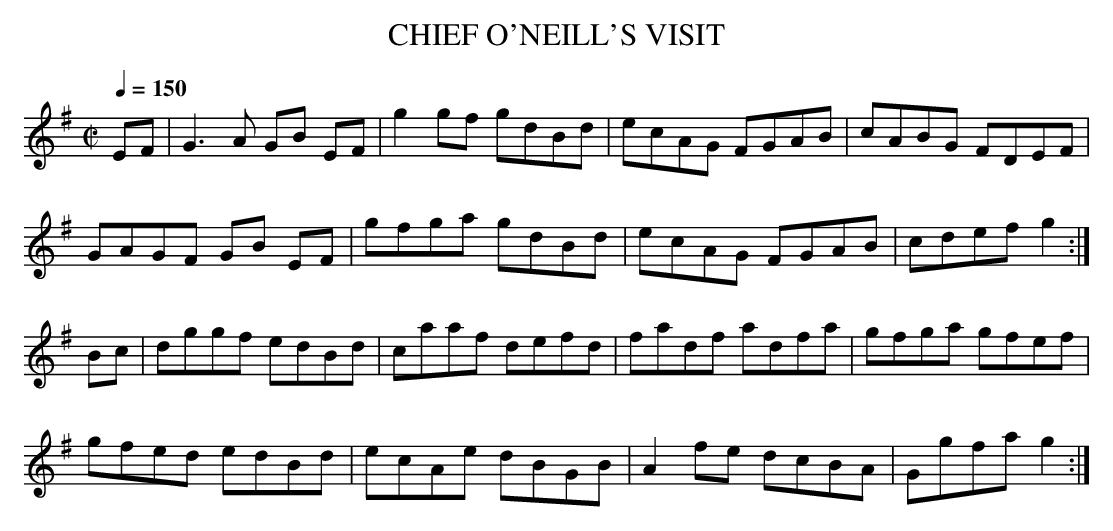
X:1
T:CHIEF O'NEILL'S VISIT
Q:1/4=150
M:C|
L:1/8
K:G % source key = A
EF|G3A GB EF|g2gf gdBd|ecAG FGAB|cABG FDEF|
GAGF GB EF|gfga gdBd|ecAG FGAB|cdef g2:|
Bc|dggf edBd|caaf defd|fadf adfa|gfga gfef|
gfed edBd|ecAe dBGB|A2fe dcBA|Ggfa g2:|
